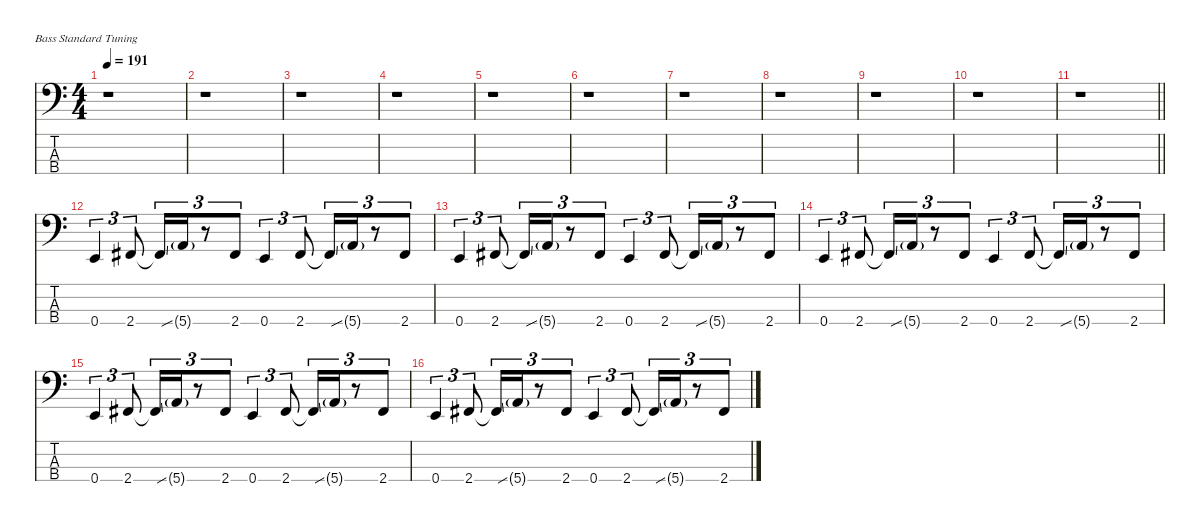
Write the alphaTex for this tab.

\defaultSystemsLayout 4
\hideDynamics
\bracketExtendMode nobrackets
\singleTrackTrackNamePolicy hidden
\multiTrackTrackNamePolicy hidden
\firstSystemTrackNameMode fullname
\firstSystemTrackNameOrientation horizontal
\otherSystemsTrackNameOrientation horizontal
\track ("Bass" "el.bs.") {instrument electricbassfinger}
\staff {score tabs}
\tuning (G2 D2 A1 E1)
\ts (4 4)
\tempo 191
\clef f4
\ks c
r.1{dy f beam Down} |
r.1{beam Down} |
r.1{beam Down} |
r.1{beam Down} |
r.1{beam Down} |
r.1{beam Down} |
r.1{beam Down} |
r.1{beam Down} |
r.1{beam Down} |
r.1{beam Down} |
\barLineRight lightlight
r.1{beam Down} |
0.4.4{tu (3 2) beam Up} 2.4{acc #}.8{tu (3 2) beam Up} 2.4{ss t acc #}.16{tu (3 2) beam Up} 5.4{g}.16{tu (3 2) dy ff beam Up} r.8{tu (3 2) beam Up} 2.4{acc #}.8{tu (3 2) dy f beam Up} 0.4.4{tu (3 2) beam Up} 2.4{acc #}.8{tu (3 2) beam Up} 2.4{ss t acc #}.16{tu (3 2) beam Up} 5.4{g}.16{tu (3 2) dy ff beam Up} r.8{tu (3 2) beam Up} 2.4{acc #}.8{tu (3 2) dy f beam Up} |
0.4.4{tu (3 2) beam Up} 2.4{acc #}.8{tu (3 2) beam Up} 2.4{ss t acc #}.16{tu (3 2) beam Up} 5.4{g}.16{tu (3 2) dy ff beam Up} r.8{tu (3 2) beam Up} 2.4{acc #}.8{tu (3 2) dy f beam Up} 0.4.4{tu (3 2) beam Up} 2.4{acc #}.8{tu (3 2) beam Up} 2.4{ss t acc #}.16{tu (3 2) beam Up} 5.4{g}.16{tu (3 2) dy ff beam Up} r.8{tu (3 2) beam Up} 2.4{acc #}.8{tu (3 2) dy f beam Up} |
0.4.4{tu (3 2) beam Up} 2.4{acc #}.8{tu (3 2) beam Up} 2.4{ss t acc #}.16{tu (3 2) beam Up} 5.4{g}.16{tu (3 2) dy ff beam Up} r.8{tu (3 2) beam Up} 2.4{acc #}.8{tu (3 2) dy f beam Up} 0.4.4{tu (3 2) beam Up} 2.4{acc #}.8{tu (3 2) beam Up} 2.4{ss t acc #}.16{tu (3 2) beam Up} 5.4{g}.16{tu (3 2) dy ff beam Up} r.8{tu (3 2) beam Up} 2.4{acc #}.8{tu (3 2) dy f beam Up} |
0.4.4{tu (3 2) beam Up} 2.4{acc #}.8{tu (3 2) beam Up} 2.4{ss t acc #}.16{tu (3 2) beam Up} 5.4{g}.16{tu (3 2) dy ff beam Up} r.8{tu (3 2) beam Up} 2.4{acc #}.8{tu (3 2) dy f beam Up} 0.4.4{tu (3 2) beam Up} 2.4{acc #}.8{tu (3 2) beam Up} 2.4{ss t acc #}.16{tu (3 2) beam Up} 5.4{g}.16{tu (3 2) dy ff beam Up} r.8{tu (3 2) beam Up} 2.4{acc #}.8{tu (3 2) dy f beam Up} |
0.4.4{tu (3 2) beam Up} 2.4{acc #}.8{tu (3 2) beam Up} 2.4{ss t acc #}.16{tu (3 2) beam Up} 5.4{g}.16{tu (3 2) dy ff beam Up} r.8{tu (3 2) beam Up} 2.4{acc #}.8{tu (3 2) dy f beam Up} 0.4.4{tu (3 2) beam Up} 2.4{acc #}.8{tu (3 2) beam Up} 2.4{ss t acc #}.16{tu (3 2) beam Up} 5.4{g}.16{tu (3 2) dy ff beam Up} r.8{tu (3 2) beam Up} 2.4{acc #}.8{tu (3 2) dy f beam Up}
